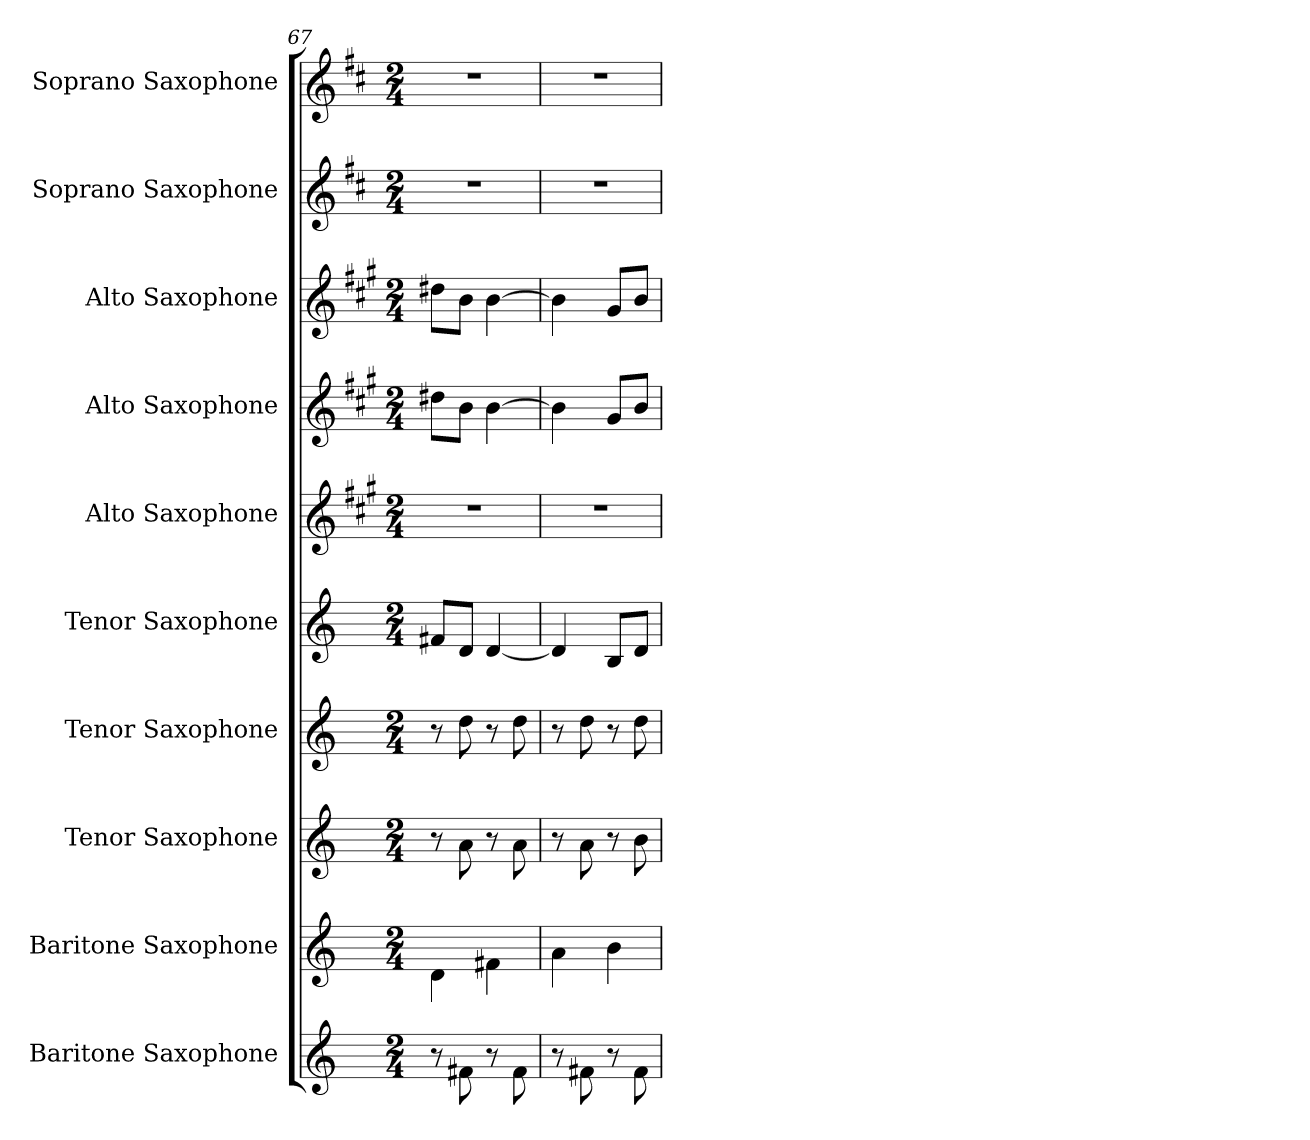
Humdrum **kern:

**kern	**kern	**kern	**kern	**kern	**kern	**kern	**kern	**kern	**kern
*part10	*part9	*part8	*part7	*part6	*part5	*part4	*part3	*part2	*part1
*staff10	*staff9	*staff8	*staff7	*staff6	*staff5	*staff4	*staff3	*staff2	*staff1
*I"Baritone Saxophone	*I"Baritone Saxophone	*I"Tenor Saxophone	*I"Tenor Saxophone	*I"Tenor Saxophone	*I"Alto Saxophone	*I"Alto Saxophone	*I"Alto Saxophone	*I"Soprano Saxophone	*I"Soprano Saxophone
*I'Bar. Sax.	*I'Bar. Sax.	*I'T. Sax.	*I'T. Sax.	*I'T. Sax.	*I'A. Sax.	*I'A. Sax.	*I'A. Sax.	*I'S. Sax.	*I'S. Sax.
*clefG2	*clefG2	*clefG2	*clefG2	*clefG2	*clefG2	*clefG2	*clefG2	*clefG2	*clefG2
*ITrd12c21	*ITrd12c21	*ITrd8c14	*ITrd8c14	*ITrd8c14	*ITrd5c9	*ITrd5c9	*ITrd5c9	*ITrd1c2	*ITrd1c2
*k[]	*k[]	*k[]	*k[]	*k[]	*k[]	*k[]	*k[]	*k[]	*k[]
*M2/4	*M2/4	*M2/4	*M2/4	*M2/4	*M2/4	*M2/4	*M2/4	*M2/4	*M2/4
=67	=67	=67	=67	=67	=67	=67	=67	=67	=67
8r	4D\	8r	8r	8F#X/L	2r	8f#X\L	8f#X\L	2r	2r
8F#X\	.	8A\	8d\	8D/J	.	8d\J	8d\J	.	.
8r	4F#X\	8r	8r	[4D/	.	[4d\	[4d\	.	.
8F#\	.	8A\	8d\	.	.	.	.	.	.
=68	=68	=68	=68	=68	=68	=68	=68	=68	=68
8r	4A\	8r	8r	4D/]	2r	4d\]	4d\]	2r	2r
8F#X\	.	8A\	8d\	.	.	.	.	.	.
8r	4B\	8r	8r	8BB/L	.	8B/L	8B/L	.	.
8F#\	.	8B\	8d\	8D/J	.	8d/J	8d/J	.	.
=	=	=	=	=	=	=	=	=	=
*-	*-	*-	*-	*-	*-	*-	*-	*-	*-
